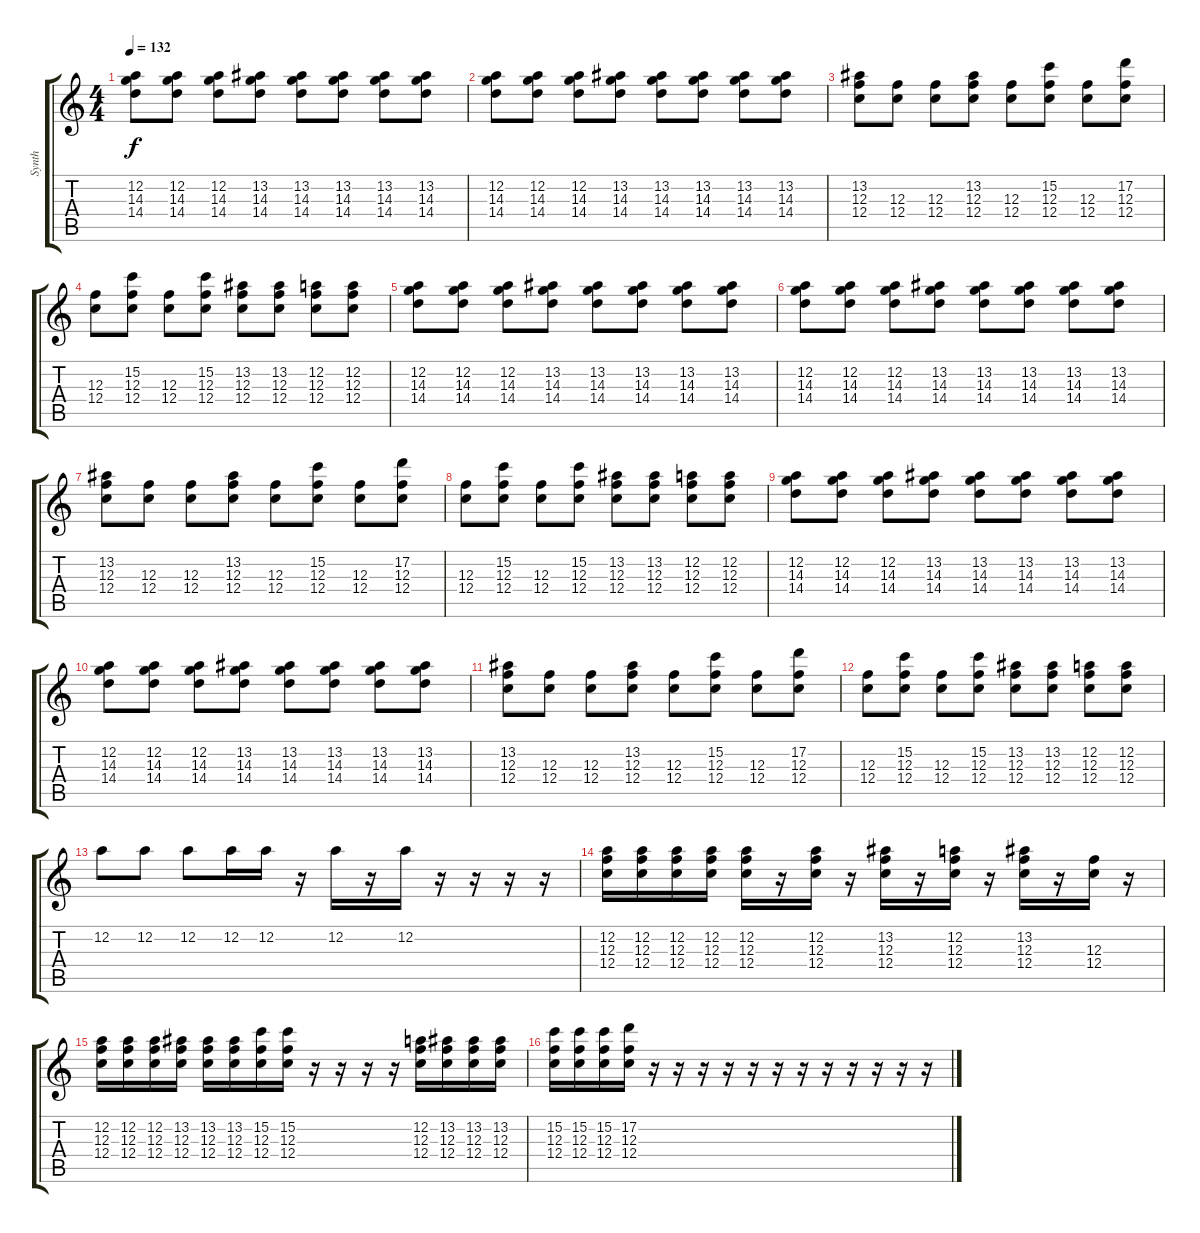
\track ("Synth" "Synth") {instrument synthbass1}
\staff {score tabs}
\tuning (D4 A3 F3 C3 G2 C2) {hide}
\ts (4 4)
\tempo 132
\clef g2
\ks c
(12.2 14.3 14.4).8{dy f} (12.2 14.3 14.4).8 (12.2 14.3 14.4).8 (13.2 14.3 14.4).8 (13.2 14.3 14.4).8 (13.2 14.3 14.4).8 (13.2 14.3 14.4).8 (13.2 14.3 14.4).8 |
(12.2 14.3 14.4).8 (12.2 14.3 14.4).8 (12.2 14.3 14.4).8 (13.2 14.3 14.4).8 (13.2 14.3 14.4).8 (13.2 14.3 14.4).8 (13.2 14.3 14.4).8 (13.2 14.3 14.4).8 |
(13.2 12.3 12.4).8 (12.3 12.4).8 (12.3 12.4).8 (13.2 12.3 12.4).8 (12.3 12.4).8 (15.2 12.3 12.4).8 (12.3 12.4).8 (17.2 12.3 12.4).8 |
(12.3 12.4).8 (15.2 12.3 12.4).8 (12.3 12.4).8 (15.2 12.3 12.4).8 (13.2 12.3 12.4).8 (13.2 12.3 12.4).8 (12.2 12.3 12.4).8 (12.2 12.3 12.4).8 |
(12.2 14.3 14.4).8 (12.2 14.3 14.4).8 (12.2 14.3 14.4).8 (13.2 14.3 14.4).8 (13.2 14.3 14.4).8 (13.2 14.3 14.4).8 (13.2 14.3 14.4).8 (13.2 14.3 14.4).8 |
(12.2 14.3 14.4).8 (12.2 14.3 14.4).8 (12.2 14.3 14.4).8 (13.2 14.3 14.4).8 (13.2 14.3 14.4).8 (13.2 14.3 14.4).8 (13.2 14.3 14.4).8 (13.2 14.3 14.4).8 |
(13.2 12.3 12.4).8 (12.3 12.4).8 (12.3 12.4).8 (13.2 12.3 12.4).8 (12.3 12.4).8 (15.2 12.3 12.4).8 (12.3 12.4).8 (17.2 12.3 12.4).8 |
(12.3 12.4).8 (15.2 12.3 12.4).8 (12.3 12.4).8 (15.2 12.3 12.4).8 (13.2 12.3 12.4).8 (13.2 12.3 12.4).8 (12.2 12.3 12.4).8 (12.2 12.3 12.4).8 |
(12.2 14.3 14.4).8 (12.2 14.3 14.4).8 (12.2 14.3 14.4).8 (13.2 14.3 14.4).8 (13.2 14.3 14.4).8 (13.2 14.3 14.4).8 (13.2 14.3 14.4).8 (13.2 14.3 14.4).8 |
(12.2 14.3 14.4).8 (12.2 14.3 14.4).8 (12.2 14.3 14.4).8 (13.2 14.3 14.4).8 (13.2 14.3 14.4).8 (13.2 14.3 14.4).8 (13.2 14.3 14.4).8 (13.2 14.3 14.4).8 |
(13.2 12.3 12.4).8 (12.3 12.4).8 (12.3 12.4).8 (13.2 12.3 12.4).8 (12.3 12.4).8 (15.2 12.3 12.4).8 (12.3 12.4).8 (17.2 12.3 12.4).8 |
(12.3 12.4).8 (15.2 12.3 12.4).8 (12.3 12.4).8 (15.2 12.3 12.4).8 (13.2 12.3 12.4).8 (13.2 12.3 12.4).8 (12.2 12.3 12.4).8 (12.2 12.3 12.4).8 |
12.2.8 12.2.8 12.2.8 12.2.16 12.2.16 r.16 12.2.16 r.16 12.2.16 r.16 r.16 r.16 r.16 |
(12.2 12.3 12.4).16 (12.2 12.3 12.4).16 (12.2 12.3 12.4).16 (12.2 12.3 12.4).16 (12.2 12.3 12.4).16 r.16 (12.2 12.3 12.4).16 r.16 (13.2 12.3 12.4).16 r.16 (12.2 12.3 12.4).16 r.16 (13.2 12.3 12.4).16 r.16 (12.3 12.4).16 r.16 |
(12.2 12.3 12.4).16 (12.2 12.3 12.4).16 (12.2 12.3 12.4).16 (13.2 12.3 12.4).16 (13.2 12.3 12.4).16 (13.2 12.3 12.4).16 (15.2 12.3 12.4).16 (15.2 12.3 12.4).16 r.16 r.16 r.16 r.16 (12.2 12.3 12.4).16 (13.2 12.3 12.4).16 (13.2 12.3 12.4).16 (13.2 12.3 12.4).16 |
(15.2 12.3 12.4).16 (15.2 12.3 12.4).16 (15.2 12.3 12.4).16 (17.2 12.3 12.4).16 r.16 r.16 r.16 r.16 r.16 r.16 r.16 r.16 r.16 r.16 r.16 r.16
